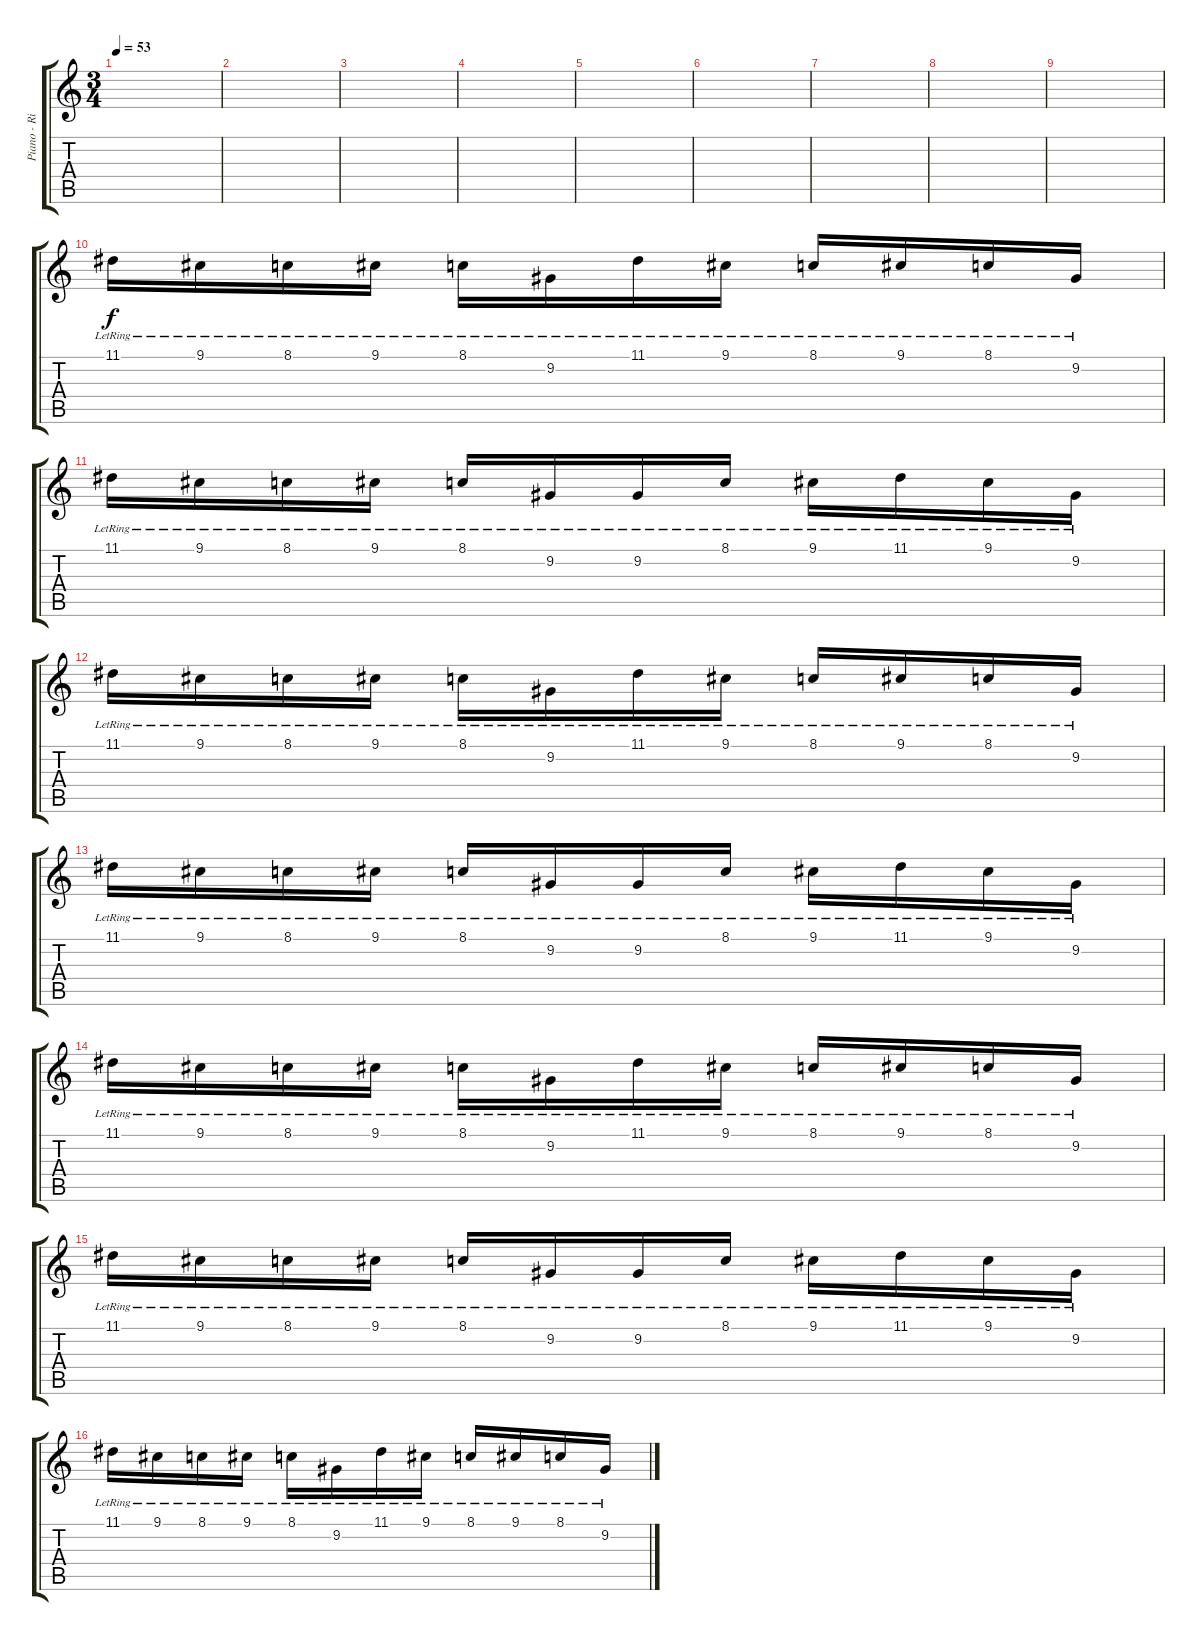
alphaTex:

\track ("Piano - Right" "Piano - Ri") {instrument acousticgrandpiano}
\staff {score tabs}
\tuning (E4 B3 G3 D3 A2 E2) {hide}
\ts (3 4)
\tempo 53
\clef g2
\ks c
|
|
|
|
|
|
|
|
|
11.1{lr}.16 9.1{lr}.16 8.1{lr}.16 9.1{lr}.16 8.1{lr}.16 9.2{lr}.16 11.1{lr}.16 9.1{lr}.16 8.1{lr}.16 9.1{lr}.16 8.1{lr}.16 9.2{lr}.16 |
11.1{lr}.16 9.1{lr}.16 8.1{lr}.16 9.1{lr}.16 8.1{lr}.16 9.2{lr}.16 9.2{lr}.16 8.1{lr}.16 9.1{lr}.16 11.1{lr}.16 9.1{lr}.16 9.2{lr}.16 |
11.1{lr}.16 9.1{lr}.16 8.1{lr}.16 9.1{lr}.16 8.1{lr}.16 9.2{lr}.16 11.1{lr}.16 9.1{lr}.16 8.1{lr}.16 9.1{lr}.16 8.1{lr}.16 9.2{lr}.16 |
11.1{lr}.16 9.1{lr}.16 8.1{lr}.16 9.1{lr}.16 8.1{lr}.16 9.2{lr}.16 9.2{lr}.16 8.1{lr}.16 9.1{lr}.16 11.1{lr}.16 9.1{lr}.16 9.2{lr}.16 |
11.1{lr}.16 9.1{lr}.16 8.1{lr}.16 9.1{lr}.16 8.1{lr}.16 9.2{lr}.16 11.1{lr}.16 9.1{lr}.16 8.1{lr}.16 9.1{lr}.16 8.1{lr}.16 9.2{lr}.16 |
11.1{lr}.16 9.1{lr}.16 8.1{lr}.16 9.1{lr}.16 8.1{lr}.16 9.2{lr}.16 9.2{lr}.16 8.1{lr}.16 9.1{lr}.16 11.1{lr}.16 9.1{lr}.16 9.2{lr}.16 |
11.1{lr}.16 9.1{lr}.16 8.1{lr}.16 9.1{lr}.16 8.1{lr}.16 9.2{lr}.16 11.1{lr}.16 9.1{lr}.16 8.1{lr}.16 9.1{lr}.16 8.1{lr}.16 9.2{lr}.16
